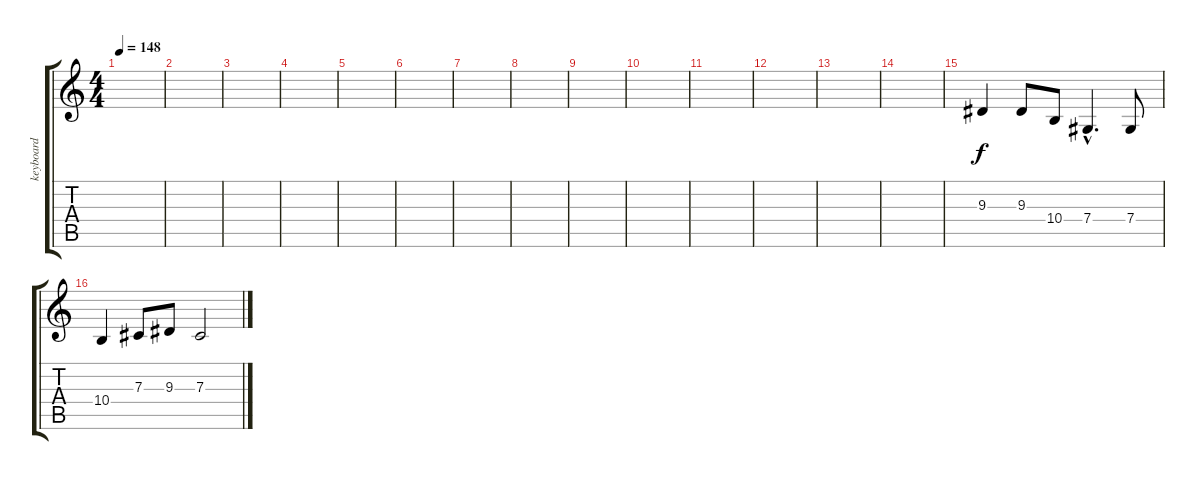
\track ("keyboard" "keyboard") {instrument brasssection}
\staff {score tabs}
\tuning (Eb4 Bb3 Gb3 Db3 Ab2 Eb2) {hide}
\ts (4 4)
\tempo 148
\clef g2
\ks c
|
|
|
|
|
|
|
|
|
|
|
|
|
|
9.3.4 9.3.8 10.4.8 7.4{hac}.4{d} 7.4.8 |
10.4.4 7.3.8 9.3.8 7.3.2
